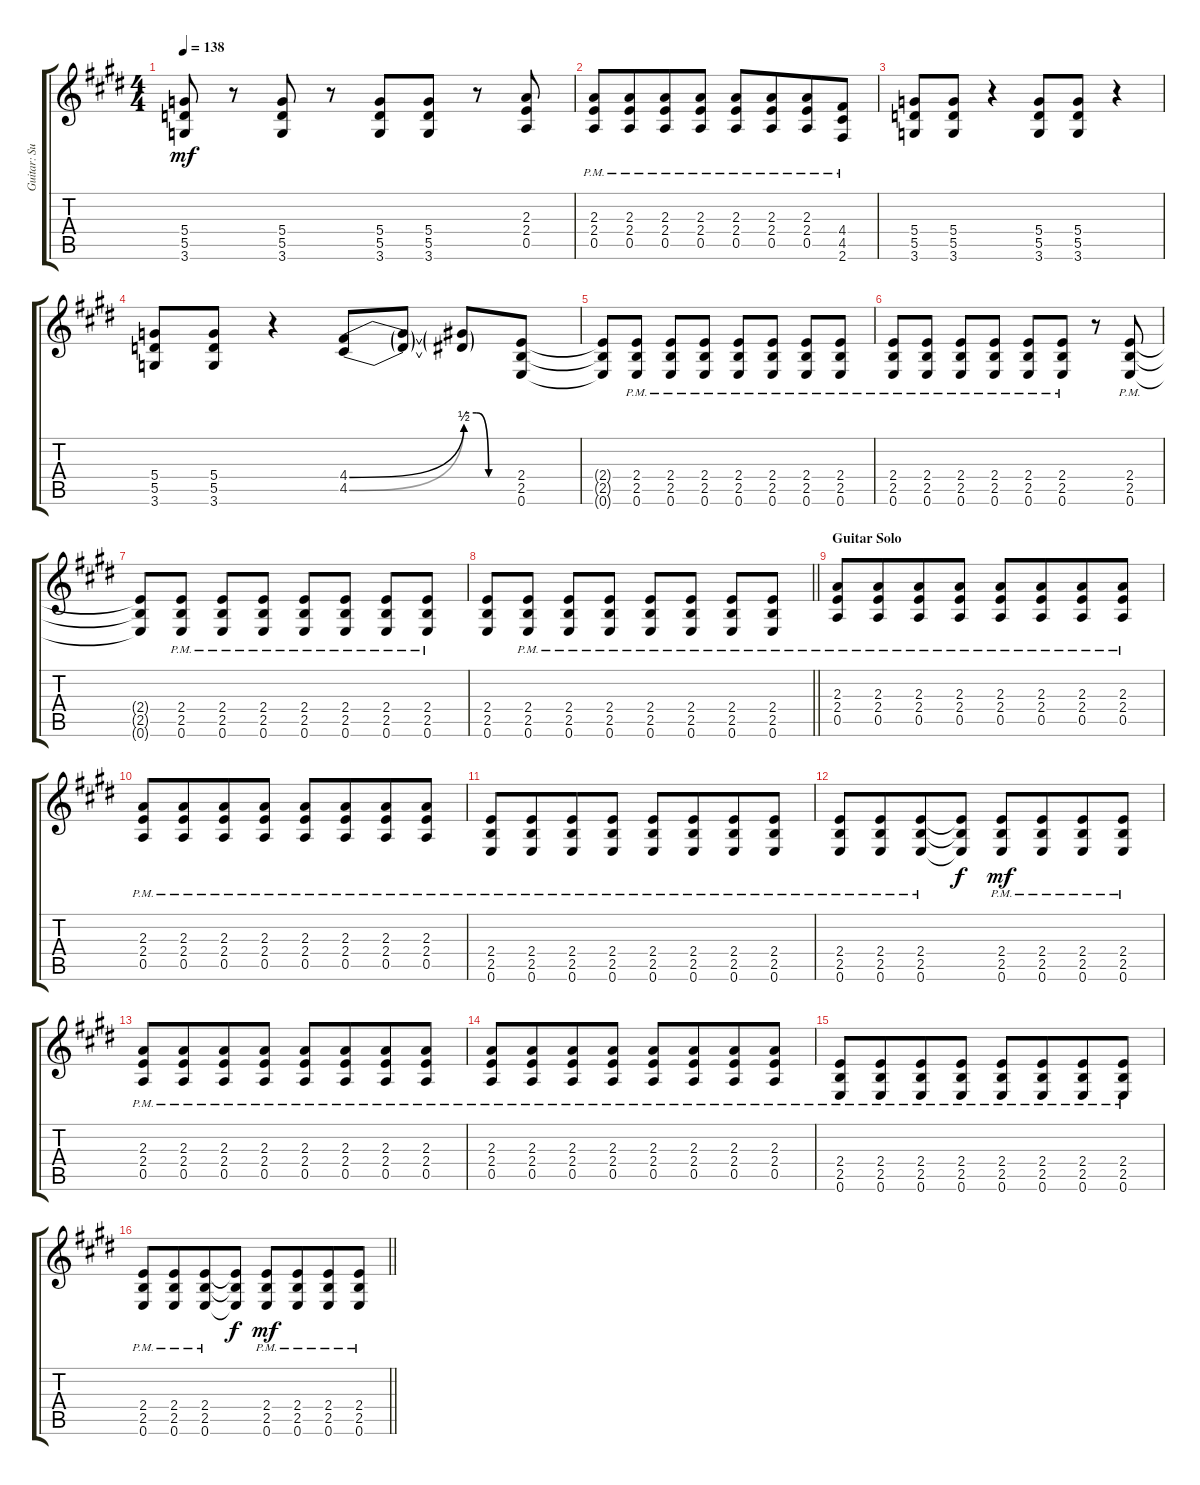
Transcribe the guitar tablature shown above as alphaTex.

\track ("Guitar: Sue" "Guitar: Su") {instrument distortionguitar}
\staff {score tabs}
\tuning (E4 B3 G3 D3 A2 E2) {hide}
\ts (4 4)
\tempo 138
\clef g2
\ks e
(5.4 5.5 3.6).8{dy mf} r.8 (5.4 5.5 3.6).8 r.8 (5.4 5.5 3.6).8 (5.4 5.5 3.6).8 r.8 (2.3 2.4 0.5).8 |
(2.3{pm} 2.4{pm} 0.5{pm}).8 (2.3{pm} 2.4{pm} 0.5{pm}).8{beam merge} (2.3{pm} 2.4{pm} 0.5{pm}).8 (2.3{pm} 2.4{pm} 0.5{pm}).8 (2.3{pm} 2.4{pm} 0.5{pm}).8 (2.3{pm} 2.4{pm} 0.5{pm}).8{beam merge} (2.3{pm} 2.4{pm} 0.5{pm}).8 (4.4{pm} 4.5{pm} 2.6).8 |
(5.4 5.5 3.6).8 (5.4 5.5 3.6).8 r.4 (5.4 5.5 3.6).8 (5.4 5.5 3.6).8 r.4 |
(5.4 5.5 3.6).8 (5.4 5.5 3.6).8 r.4 (4.4{be (bend 0 0 60 2)} 4.5{be (bend 0 0 60 2)}).8 (4.4{t} 4.5{t}).8 (4.4{be (custom 0 4 15 4 30 0 60 0) t} 4.5{be (custom 0 4 15 4 30 0 60 0) t}).8 (2.4 2.5 0.6).8 |
(2.4{t} 2.5{t} 0.6{t}).8 (2.4{pm} 2.5{pm} 0.6{pm}).8 (2.4{pm} 2.5{pm} 0.6{pm}).8 (2.4{pm} 2.5{pm} 0.6{pm}).8 (2.4{pm} 2.5{pm} 0.6{pm}).8 (2.4{pm} 2.5{pm} 0.6{pm}).8 (2.4{pm} 2.5{pm} 0.6{pm}).8 (2.4{pm} 2.5{pm} 0.6{pm}).8 |
(2.4{pm} 2.5{pm} 0.6{pm}).8 (2.4{pm} 2.5{pm} 0.6{pm}).8 (2.4{pm} 2.5{pm} 0.6{pm}).8 (2.4{pm} 2.5{pm} 0.6{pm}).8 (2.4{pm} 2.5{pm} 0.6{pm}).8 (2.4{pm} 2.5{pm} 0.6{pm}).8 r.8 (2.4{pm} 2.5{pm} 0.6{pm}).8 |
(2.4{t} 2.5{t} 0.6{t}).8 (2.4{pm} 2.5{pm} 0.6{pm}).8 (2.4{pm} 2.5{pm} 0.6{pm}).8 (2.4{pm} 2.5{pm} 0.6{pm}).8 (2.4{pm} 2.5{pm} 0.6{pm}).8 (2.4{pm} 2.5{pm} 0.6{pm}).8 (2.4{pm} 2.5{pm} 0.6{pm}).8 (2.4{pm} 2.5{pm} 0.6{pm}).8 |
\barLineRight lightlight
(2.4 2.5 0.6).8 (2.4{pm} 2.5{pm} 0.6{pm}).8 (2.4{pm} 2.5{pm} 0.6{pm}).8 (2.4{pm} 2.5{pm} 0.6{pm}).8 (2.4{pm} 2.5{pm} 0.6{pm}).8 (2.4{pm} 2.5{pm} 0.6{pm}).8 (2.4{pm} 2.5{pm} 0.6{pm}).8 (2.4{pm} 2.5{pm} 0.6{pm}).8 |
\section ("" "Guitar Solo")
(2.3{pm} 2.4{pm} 0.5{pm}).8 (2.3{pm} 2.4{pm} 0.5{pm}).8{beam merge} (2.3{pm} 2.4{pm} 0.5{pm}).8 (2.3{pm} 2.4{pm} 0.5{pm}).8 (2.3{pm} 2.4{pm} 0.5{pm}).8 (2.3{pm} 2.4{pm} 0.5{pm}).8{beam merge} (2.3{pm} 2.4{pm} 0.5{pm}).8 (2.3{pm} 2.4{pm} 0.5{pm}).8 |
(2.3{pm} 2.4{pm} 0.5{pm}).8 (2.3{pm} 2.4{pm} 0.5{pm}).8{beam merge} (2.3{pm} 2.4{pm} 0.5{pm}).8 (2.3{pm} 2.4{pm} 0.5{pm}).8 (2.3{pm} 2.4{pm} 0.5{pm}).8 (2.3{pm} 2.4{pm} 0.5{pm}).8{beam merge} (2.3{pm} 2.4{pm} 0.5{pm}).8 (2.3{pm} 2.4{pm} 0.5{pm}).8 |
(2.4{pm} 2.5{pm} 0.6{pm}).8 (2.4{pm} 2.5{pm} 0.6{pm}).8{beam merge} (2.4{pm} 2.5{pm} 0.6{pm}).8 (2.4{pm} 2.5{pm} 0.6{pm}).8 (2.4{pm} 2.5{pm} 0.6{pm}).8 (2.4{pm} 2.5{pm} 0.6{pm}).8{beam merge} (2.4{pm} 2.5{pm} 0.6{pm}).8 (2.4{pm} 2.5{pm} 0.6{pm}).8 |
(2.4{pm} 2.5{pm} 0.6{pm}).8 (2.4{pm} 2.5{pm} 0.6{pm}).8{beam merge} (2.4{pm} 2.5{pm} 0.6{pm}).8 (2.4{t} 2.5{t} 0.6{t}).8{dy f} (2.4{pm} 2.5{pm} 0.6{pm}).8{dy mf} (2.4{pm} 2.5{pm} 0.6{pm}).8{beam merge} (2.4{pm} 2.5{pm} 0.6{pm}).8 (2.4{pm} 2.5{pm} 0.6{pm}).8 |
(2.3{pm} 2.4{pm} 0.5{pm}).8 (2.3{pm} 2.4{pm} 0.5{pm}).8{beam merge} (2.3{pm} 2.4{pm} 0.5{pm}).8 (2.3{pm} 2.4{pm} 0.5{pm}).8 (2.3{pm} 2.4{pm} 0.5{pm}).8 (2.3{pm} 2.4{pm} 0.5{pm}).8{beam merge} (2.3{pm} 2.4{pm} 0.5{pm}).8 (2.3{pm} 2.4{pm} 0.5{pm}).8 |
(2.3{pm} 2.4{pm} 0.5{pm}).8 (2.3{pm} 2.4{pm} 0.5{pm}).8{beam merge} (2.3{pm} 2.4{pm} 0.5{pm}).8 (2.3{pm} 2.4{pm} 0.5{pm}).8 (2.3{pm} 2.4{pm} 0.5{pm}).8 (2.3{pm} 2.4{pm} 0.5{pm}).8{beam merge} (2.3{pm} 2.4{pm} 0.5{pm}).8 (2.3{pm} 2.4{pm} 0.5{pm}).8 |
(2.4{pm} 2.5{pm} 0.6{pm}).8 (2.4{pm} 2.5{pm} 0.6{pm}).8{beam merge} (2.4{pm} 2.5{pm} 0.6{pm}).8 (2.4{pm} 2.5{pm} 0.6{pm}).8 (2.4{pm} 2.5{pm} 0.6{pm}).8 (2.4{pm} 2.5{pm} 0.6{pm}).8{beam merge} (2.4{pm} 2.5{pm} 0.6{pm}).8 (2.4{pm} 2.5{pm} 0.6{pm}).8 |
\barLineRight lightlight
(2.4{pm} 2.5{pm} 0.6{pm}).8 (2.4{pm} 2.5{pm} 0.6{pm}).8{beam merge} (2.4{pm} 2.5{pm} 0.6{pm}).8 (2.4{t} 2.5{t} 0.6{t}).8{dy f} (2.4{pm} 2.5{pm} 0.6{pm}).8{dy mf} (2.4{pm} 2.5{pm} 0.6{pm}).8{beam merge} (2.4{pm} 2.5{pm} 0.6{pm}).8 (2.4{pm} 2.5{pm} 0.6{pm}).8
